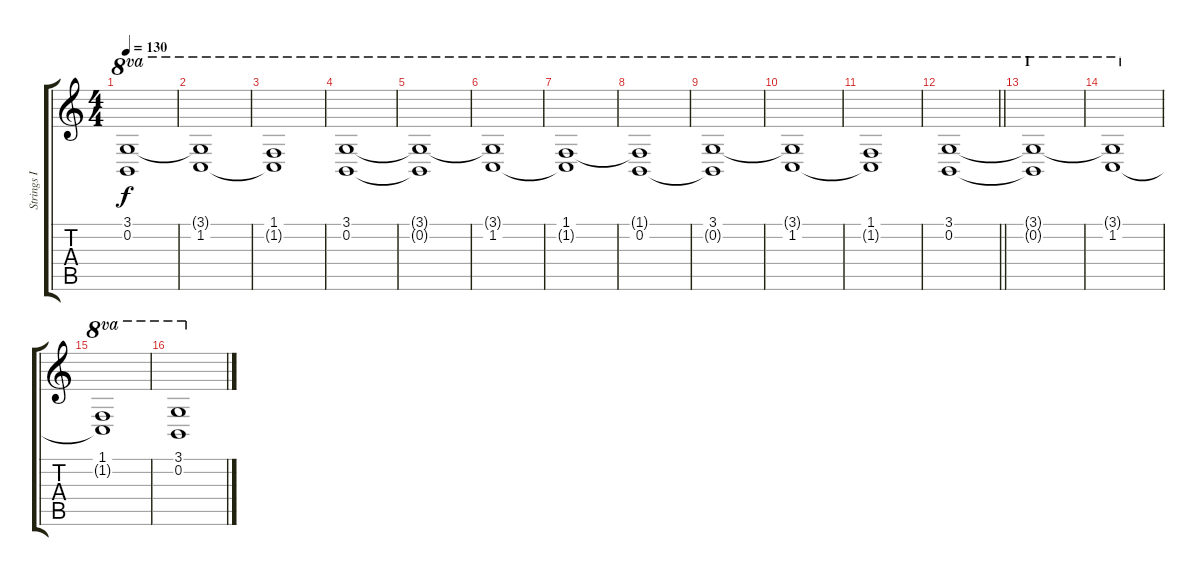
\track ("Strings I" "Strings I") {instrument stringensemble1}
\staff {score tabs}
\tuning (E4 B3 G3 D3 A2 E2) {hide}
\ts (4 4)
\tempo 130
\clef g2
\ks c
(3.1{t} 0.2{t}).1{ot 8va dy f} |
(3.1{t} 1.2).1{ot 8va} |
(1.1 1.2{t}).1{ot 8va} |
(3.1 0.2).1{ot 8va} |
(3.1{t} 0.2{t}).1{ot 8va} |
(3.1{t} 1.2).1{ot 8va} |
(1.1 1.2{t}).1{ot 8va} |
(1.1{t} 0.2).1{ot 8va} |
(3.1 0.2{t}).1{ot 8va} |
(3.1{t} 1.2).1{ot 8va} |
(1.1 1.2{t}).1{ot 8va} |
\barLineRight lightlight
(3.1 0.2).1{ot 8va} |
\section ("" "I")
(3.1{t} 0.2{t}).1{ot 8va} |
(3.1{t} 1.2).1{ot 8va} |
(1.1 1.2{t}).1{ot 8va} |
(3.1 0.2).1{ot 8va}
